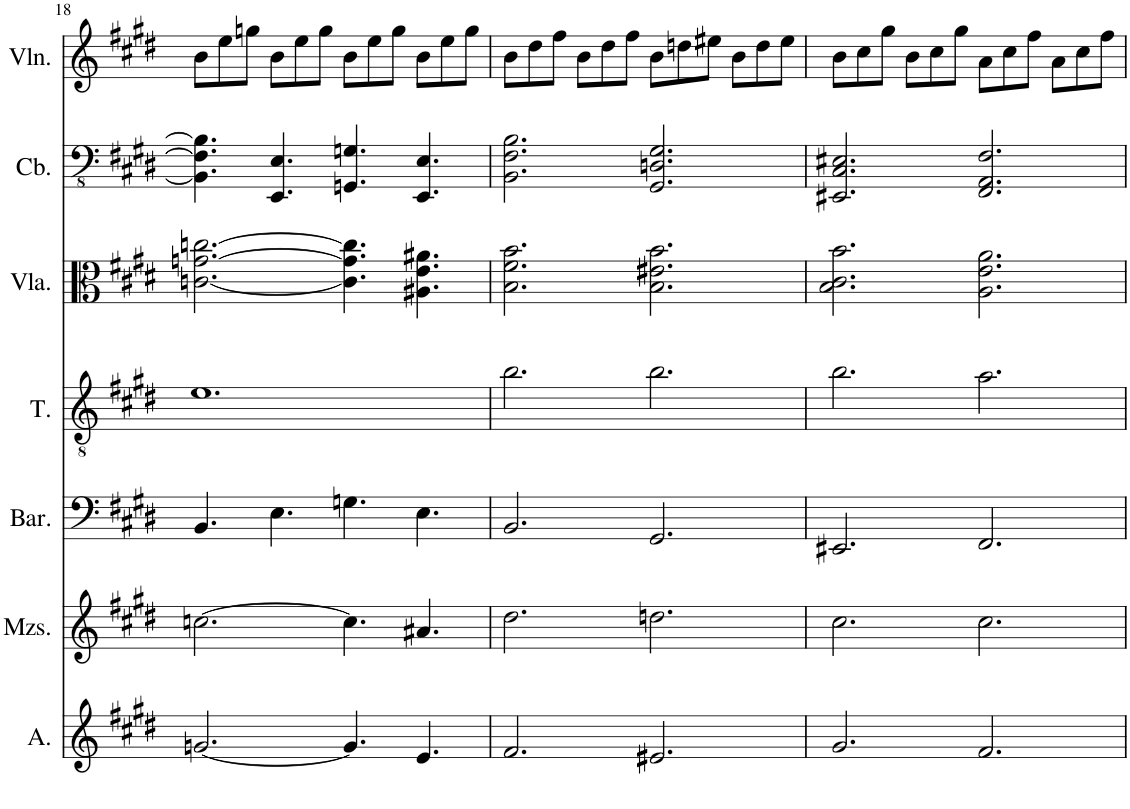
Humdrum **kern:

**kern	**kern	**kern	**kern	**kern	**kern	**kern
*part7	*part6	*part5	*part4	*part3	*part2	*part1
*staff7	*staff6	*staff5	*staff4	*staff3	*staff2	*staff1
*I"Alto	*I"Mezzo-soprano	*I"Baritone	*I"Tenor	*I"Viola	*I"Contrabass	*I"Violin
*I'A.	*I'Mzs.	*I'Bar.	*I'T.	*I'Vla.	*I'Cb.	*I'Vln.
!!LO:PB:g=z
*clefG2	*clefG2	*clefF4	*clefGv2	*clefC3	*clefFv4	*clefG2
*	*	*	*	*	*Trd7c12	*
*k[f#c#g#d#]	*k[f#c#g#d#]	*k[f#c#g#d#]	*k[f#c#g#d#]	*k[f#c#g#d#]	*k[f#c#g#d#]	*k[f#c#g#d#]
*M12/8	*M12/8	*M12/8	*M12/8	*M12/8	*M12/8	*M12/8
=18	=18	=18	=18	=18	=18	=18
[2.gn/	[2.ccn\	4.BB/	1.e	[2.cn\ [2.gn\ [2.ccn\	4.BBB\] 4.FF#\] 4.BB\]	8b\L
.	.	.	.	.	.	8ee\
.	.	.	.	.	.	8ggn\J
.	.	4.E\	.	.	4.EEE/ 4.EE/	8b\L
.	.	.	.	.	.	8ee\
.	.	.	.	.	.	8gg\J
4.g/]	4.cc\]	4.Gn\	.	4.c\] 4.g\] 4.cc\]	4.GGGn/ 4.GGn/	8b\L
.	.	.	.	.	.	8ee\
.	.	.	.	.	.	8gg\J
4.e/	4.a#X/	4.E\	.	4.A#X\ 4.e\ 4.a#X\	4.EEE/ 4.EE/	8b\L
.	.	.	.	.	.	8ee\
.	.	.	.	.	.	8gg\J
=19	=19	=19	=19	=19	=19	=19
2.f#/	2.dd#\	2.BB/	2.b\	2.B\ 2.f#\ 2.b\	2.BBB\ 2.FF#\ 2.BB\	8b\L
.	.	.	.	.	.	8dd#\
.	.	.	.	.	.	8ff#\J
.	.	.	.	.	.	8b\L
.	.	.	.	.	.	8dd#\
.	.	.	.	.	.	8ff#\J
2.e#X/	2.ddn\	2.GG#/	2.b\	2.B\ 2.e#X\ 2.b\	2.GGG#/ 2.DDn/ 2.GG#/	8b\L
.	.	.	.	.	.	8ddn\
.	.	.	.	.	.	8ee#X\J
.	.	.	.	.	.	8b\L
.	.	.	.	.	.	8dd\
.	.	.	.	.	.	8ee#\J
=20	=20	=20	=20	=20	=20	=20
2.g#/	2.cc#\	2.EE#X/	2.b\	2.B\ 2.c#\ 2.b\	2.EEE#X/ 2.CC#/ 2.EE#X/	8b\L
.	.	.	.	.	.	8cc#\
.	.	.	.	.	.	8gg#\J
.	.	.	.	.	.	8b\L
.	.	.	.	.	.	8cc#\
.	.	.	.	.	.	8gg#\J
2.f#/	2.cc#\	2.FF#/	2.a\	2.A\ 2.e\ 2.a\	2.FFF#/ 2.AAA/ 2.FF#/	8a\L
.	.	.	.	.	.	8cc#\
.	.	.	.	.	.	8ff#\J
.	.	.	.	.	.	8a\L
.	.	.	.	.	.	8cc#\
.	.	.	.	.	.	8ff#\J
=	=	=	=	=	=	=
*-	*-	*-	*-	*-	*-	*-
